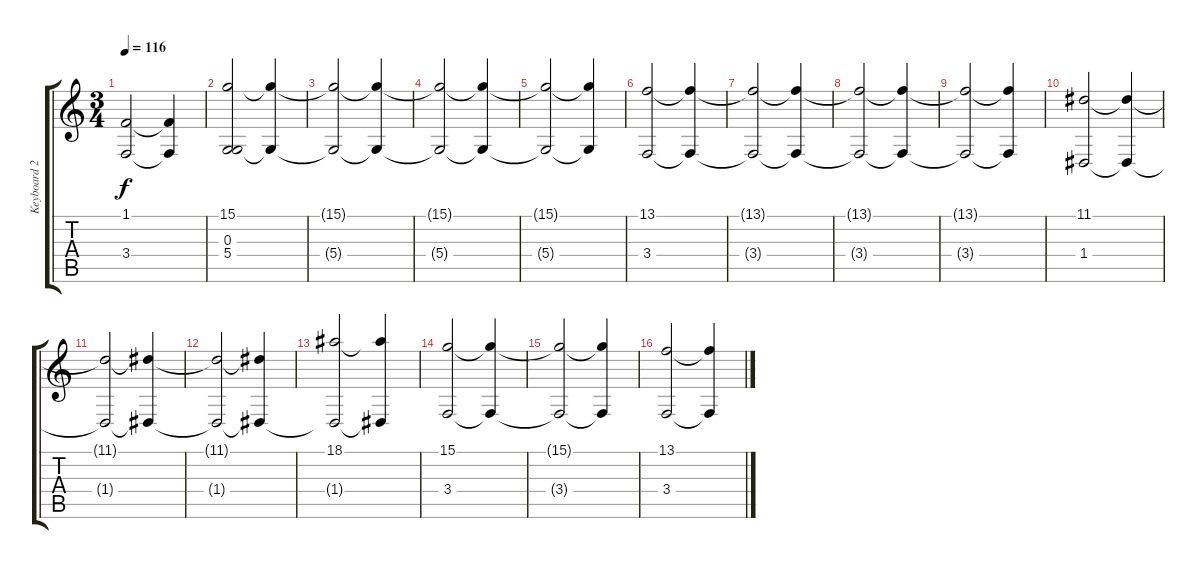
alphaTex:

\track ("Keyboard 2" "Keyboard 2") {instrument tremolostrings}
\staff {score tabs}
\tuning (E4 B3 G3 D3 A2 E2) {hide}
\ts (3 4)
\tempo 116
\clef g2
\ks c
(1.1{t} 3.4{t}).2{dy f} (1.1{t} 3.4{t}).4 |
(15.1 0.3 5.4).2 (15.1{t} 5.4{t}).4 |
(15.1{t} 5.4{t}).2 (15.1{t} 5.4{t}).4 |
(15.1{t} 5.4{t}).2 (15.1{t} 5.4{t}).4 |
(15.1{t} 5.4{t}).2 (15.1{t} 5.4{t}).4 |
(13.1 3.4).2 (13.1{t} 3.4{t}).4 |
(13.1{t} 3.4{t}).2 (13.1{t} 3.4{t}).4 |
(13.1{t} 3.4{t}).2 (13.1{t} 3.4{t}).4 |
(13.1{t} 3.4{t}).2 (13.1{t} 3.4{t}).4 |
(11.1 1.4).2 (11.1{t} 1.4{t}).4 |
(11.1{t} 1.4{t}).2 (11.1{t} 1.4{t}).4 |
(11.1{t} 1.4{t}).2 (11.1{t} 1.4{t}).4 |
(18.1 1.4{t}).2 (18.1{t} 1.4{t}).4 |
(15.1 3.4).2 (15.1{t} 3.4{t}).4 |
(15.1{t} 3.4{t}).2 (15.1{t} 3.4{t}).4 |
(13.1 3.4).2 (13.1{t} 3.4{t}).4
